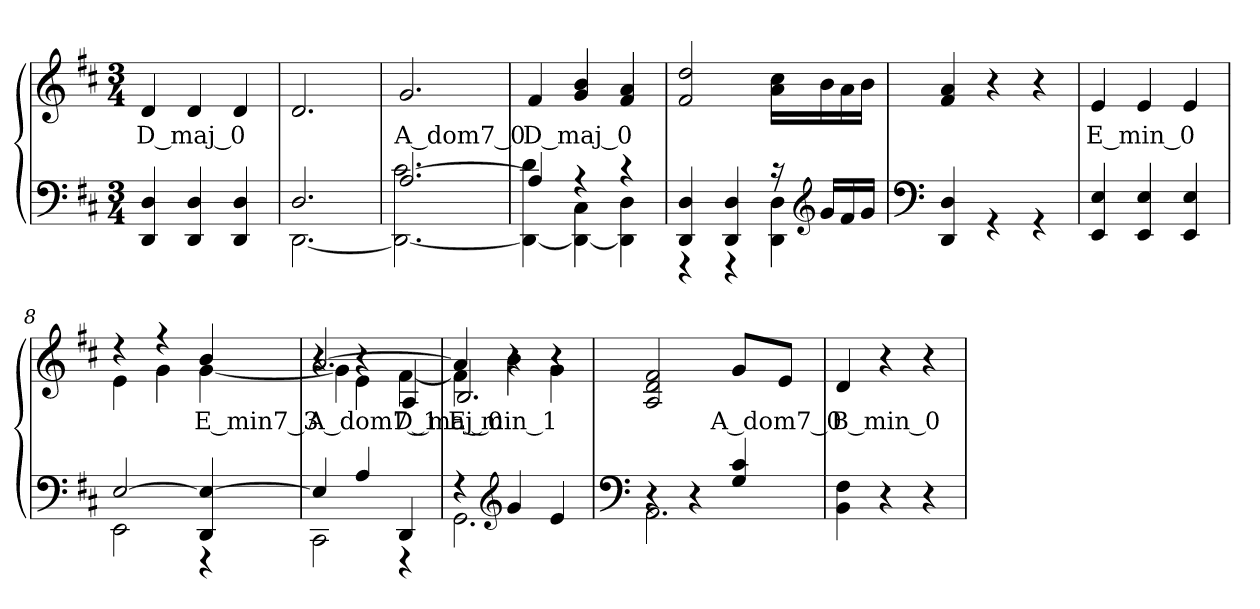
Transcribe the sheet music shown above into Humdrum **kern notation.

**kern	**kern	**text	**dynam
*part1	*part1	*part1	*part1
*staff2	*staff1	*staff1	*staff1/2
*clefF4	*clefG2	*	*
*k[f#c#]	*k[f#c#]	*	*
*M3/4	*M3/4	*	*
=1	=1	=1	=1
!	!	!	!LO:DY:a
4DD/ 4D/	4d/	D_maj_0	M.M. = 150
4DD/ 4D/	4d/	.	.
4DD/ 4D/	4d/	.	.
=2	=2	=2	=2
*^	*	*	*
2.D/	[2.DD\	2.d/	.	.
=3	=3	=3	=3	=3
[2.A/	2.DD_\ 2.c#\	2.g/	A_dom7_0	.
=4	=4	=4	=4	=4
4A/]	4DD_\ 4d\	4f#/	D_maj_0	.
4r	4DD_\ 4C#\	4g/ 4b/	.	.
4r	4DD]\ 4D\	4f#/ 4a/	.	.
=5	=5	=5	=5	=5
4DD/ 4D/	4r	2f#/ 2dd/	.	.
4DD/ 4D/	4r	.	.	.
16r	4DD\ 4D\	16a\ 16cc#\LL	.	.
*clefG2	*	*	*	*
16g/LL	.	16b\	.	.
16f#/	.	16a\	.	.
16g/JJ	.	16b\JJ	.	.
=6	=6	=6	=6	=6
*clefF4	*	*	*	*
2.ryy	4DD/ 4D/	4f#/ 4a/	.	.
.	4r	4r	.	.
.	4r	4r	.	.
*v	*v	*	*	*
=7	=7	=7	=7
4EE/ 4E/	4e/	E_min_0	.
4EE/ 4E/	4e/	.	.
4EE/ 4E/	4e/	.	.
=8	=8	=8	=8
*^	*^	*	*
[2E/	2EE\	4r	4e\	.	.
.	.	4r	4g\	.	.
4DD/ 4E_/	4r	4b/	[4g\	E_min7_3	.
=9	=9	=9	=9	=9	=9
*	*	*	*^	*	*
4E/]	2CC#\	[2.a/	4g\]	4r	A_dom7_1	.
4A/	.	.	4e\	4r	.	.
4DD/	4r	.	[4f#\	4A/	D_maj_0	.
=10	=10	=10	=10	=10	=10	=10
4r	2.GG\	4a/]	4f#\]	2.B/	E_min_1	.
*clefG2	*	*	*	*	*	*
4g/	.	4r	4b\	.	.	.
4e/	.	4r	4g\	.	.	.
*v	*v	*	*	*	*	*
*	*v	*v	*v	*	*
=11	=11	=11	=11
*clefF4	*	*	*
*^	*	*	*
*	*^	*	*	*
2.ryy	4r	2.AA\	2A/ 2d/ 2f#/	.	.
.	4r	.	.	.	.
.	4G/ 4c#/	.	8g/L	A_dom7_0	.
.	.	.	8e/J	.	.
*v	*v	*v	*	*	*
=12	=12	=12	=12
4BB\ 4F#\	4d/	B_min_0	.
4r	4r	.	.
4r	4r	.	.
=	=	=	=
*-	*-	*-	*-
